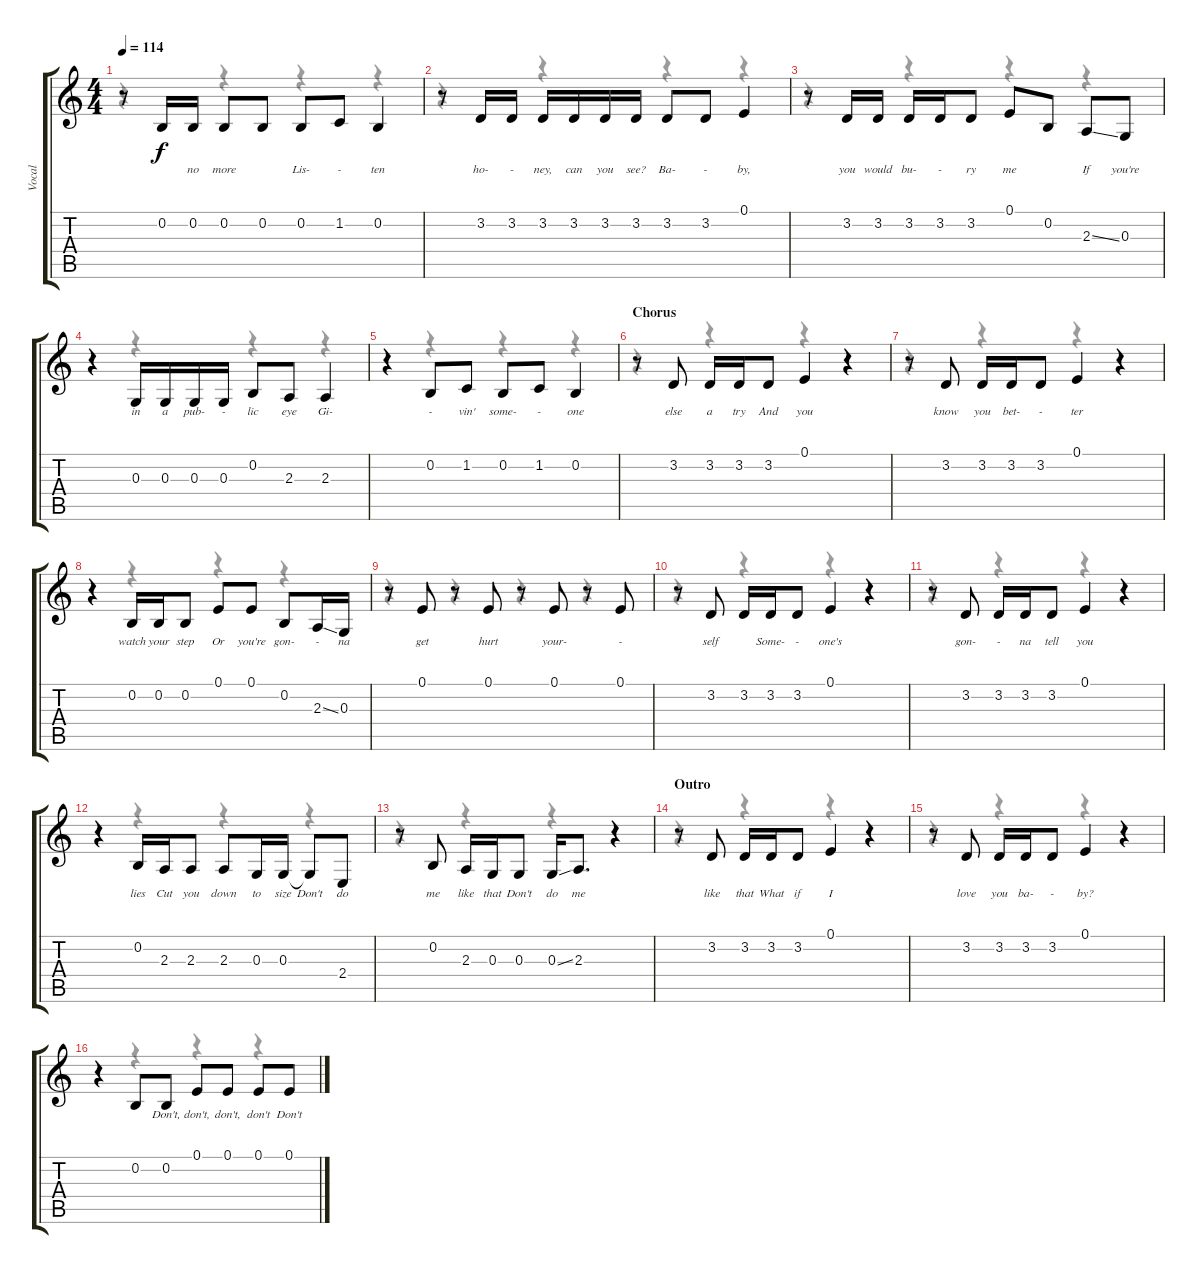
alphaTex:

\track ("Vocal" "Vocal") {instrument mutedtrumpet}
\staff {score tabs}
\tuning (E4 B3 G3 D3 A2 E2) {hide}
\voice
\ts (4 4)
\tempo 114
\clef g2
\ks c
r.8{dy f} 0.2.16{lyrics (0 "") lyrics (1 "") lyrics (2 "") lyrics (3 "") lyrics (4 "")} 0.2.16{lyrics (0 "no") lyrics (1 "") lyrics (2 "") lyrics (3 "") lyrics (4 "")} 0.2.8{lyrics (0 "more") lyrics (1 "") lyrics (2 "") lyrics (3 "") lyrics (4 "")} 0.2.8{lyrics (0 "") lyrics (1 "") lyrics (2 "") lyrics (3 "") lyrics (4 "")} 0.2.8{lyrics (0 "Lis-") lyrics (1 "") lyrics (2 "") lyrics (3 "") lyrics (4 "")} 1.2.8{lyrics (0 "-") lyrics (1 "") lyrics (2 "") lyrics (3 "") lyrics (4 "")} 0.2.4{lyrics (0 "ten") lyrics (1 "") lyrics (2 "") lyrics (3 "") lyrics (4 "")} |
r.8 3.2.16{lyrics (0 "ho-") lyrics (1 "") lyrics (2 "") lyrics (3 "") lyrics (4 "")} 3.2.16{lyrics (0 "-") lyrics (1 "") lyrics (2 "") lyrics (3 "") lyrics (4 "")} 3.2.16{lyrics (0 "ney,") lyrics (1 "") lyrics (2 "") lyrics (3 "") lyrics (4 "")} 3.2.16{lyrics (0 "can") lyrics (1 "") lyrics (2 "") lyrics (3 "") lyrics (4 "")} 3.2.16{lyrics (0 "you") lyrics (1 "") lyrics (2 "") lyrics (3 "") lyrics (4 "")} 3.2.16{lyrics (0 "see?") lyrics (1 "") lyrics (2 "") lyrics (3 "") lyrics (4 "")} 3.2.8{lyrics (0 "Ba-") lyrics (1 "") lyrics (2 "") lyrics (3 "") lyrics (4 "")} 3.2.8{lyrics (0 "-") lyrics (1 "") lyrics (2 "") lyrics (3 "") lyrics (4 "")} 0.1.4{lyrics (0 "by,") lyrics (1 "") lyrics (2 "") lyrics (3 "") lyrics (4 "")} |
r.8 3.2.16{lyrics (0 "you") lyrics (1 "") lyrics (2 "") lyrics (3 "") lyrics (4 "")} 3.2.16{lyrics (0 "would") lyrics (1 "") lyrics (2 "") lyrics (3 "") lyrics (4 "")} 3.2.16{lyrics (0 "bu-") lyrics (1 "") lyrics (2 "") lyrics (3 "") lyrics (4 "")} 3.2.16{lyrics (0 "-") lyrics (1 "") lyrics (2 "") lyrics (3 "") lyrics (4 "")} 3.2.8{lyrics (0 "ry") lyrics (1 "") lyrics (2 "") lyrics (3 "") lyrics (4 "")} 0.1.8{lyrics (0 "me") lyrics (1 "") lyrics (2 "") lyrics (3 "") lyrics (4 "")} 0.2.8{lyrics (0 "") lyrics (1 "") lyrics (2 "") lyrics (3 "") lyrics (4 "")} 2.3{ss}.8{lyrics (0 "If") lyrics (1 "") lyrics (2 "") lyrics (3 "") lyrics (4 "")} 0.3.8{lyrics (0 "you're") lyrics (1 "") lyrics (2 "") lyrics (3 "") lyrics (4 "")} |
r.4 0.3.16{lyrics (0 "in") lyrics (1 "") lyrics (2 "") lyrics (3 "") lyrics (4 "")} 0.3.16{lyrics (0 "a") lyrics (1 "") lyrics (2 "") lyrics (3 "") lyrics (4 "")} 0.3.16{lyrics (0 "pub-") lyrics (1 "") lyrics (2 "") lyrics (3 "") lyrics (4 "")} 0.3.16{lyrics (0 "-") lyrics (1 "") lyrics (2 "") lyrics (3 "") lyrics (4 "")} 0.2.8{lyrics (0 "lic") lyrics (1 "") lyrics (2 "") lyrics (3 "") lyrics (4 "")} 2.3.8{lyrics (0 "eye") lyrics (1 "") lyrics (2 "") lyrics (3 "") lyrics (4 "")} 2.3.4{lyrics (0 "Gi-") lyrics (1 "") lyrics (2 "") lyrics (3 "") lyrics (4 "")} |
r.4 0.2.8{lyrics (0 "-") lyrics (1 "") lyrics (2 "") lyrics (3 "") lyrics (4 "")} 1.2.8{lyrics (0 "vin'") lyrics (1 "") lyrics (2 "") lyrics (3 "") lyrics (4 "")} 0.2.8{lyrics (0 "some-") lyrics (1 "") lyrics (2 "") lyrics (3 "") lyrics (4 "")} 1.2.8{lyrics (0 "-") lyrics (1 "") lyrics (2 "") lyrics (3 "") lyrics (4 "")} 0.2.4{lyrics (0 "one") lyrics (1 "") lyrics (2 "") lyrics (3 "") lyrics (4 "")} |
\section ("" "Chorus")
r.8 3.2.8{lyrics (0 "else") lyrics (1 "") lyrics (2 "") lyrics (3 "") lyrics (4 "")} 3.2.16{lyrics (0 "a") lyrics (1 "") lyrics (2 "") lyrics (3 "") lyrics (4 "")} 3.2.16{lyrics (0 "try") lyrics (1 "") lyrics (2 "") lyrics (3 "") lyrics (4 "")} 3.2.8{lyrics (0 "And") lyrics (1 "") lyrics (2 "") lyrics (3 "") lyrics (4 "")} 0.1.4{lyrics (0 "you") lyrics (1 "") lyrics (2 "") lyrics (3 "") lyrics (4 "")} r.4 |
r.8 3.2.8{lyrics (0 "know") lyrics (1 "") lyrics (2 "") lyrics (3 "") lyrics (4 "")} 3.2.16{lyrics (0 "you") lyrics (1 "") lyrics (2 "") lyrics (3 "") lyrics (4 "")} 3.2.16{lyrics (0 "bet-") lyrics (1 "") lyrics (2 "") lyrics (3 "") lyrics (4 "")} 3.2.8{lyrics (0 "-") lyrics (1 "") lyrics (2 "") lyrics (3 "") lyrics (4 "")} 0.1.4{lyrics (0 "ter") lyrics (1 "") lyrics (2 "") lyrics (3 "") lyrics (4 "")} r.4 |
r.4 0.2.16{lyrics (0 "watch") lyrics (1 "") lyrics (2 "") lyrics (3 "") lyrics (4 "")} 0.2.16{lyrics (0 "your") lyrics (1 "") lyrics (2 "") lyrics (3 "") lyrics (4 "")} 0.2.8{lyrics (0 "step") lyrics (1 "") lyrics (2 "") lyrics (3 "") lyrics (4 "")} 0.1.8{lyrics (0 "Or") lyrics (1 "") lyrics (2 "") lyrics (3 "") lyrics (4 "")} 0.1.8{lyrics (0 "you're") lyrics (1 "") lyrics (2 "") lyrics (3 "") lyrics (4 "")} 0.2.8{lyrics (0 "gon-") lyrics (1 "") lyrics (2 "") lyrics (3 "") lyrics (4 "")} 2.3{ss}.16{lyrics (0 "-") lyrics (1 "") lyrics (2 "") lyrics (3 "") lyrics (4 "")} 0.3.16{lyrics (0 "na") lyrics (1 "") lyrics (2 "") lyrics (3 "") lyrics (4 "")} |
r.8 0.1.8{lyrics (0 "get") lyrics (1 "") lyrics (2 "") lyrics (3 "") lyrics (4 "")} r.8 0.1.8{lyrics (0 "hurt") lyrics (1 "") lyrics (2 "") lyrics (3 "") lyrics (4 "")} r.8 0.1.8{lyrics (0 "your-") lyrics (1 "") lyrics (2 "") lyrics (3 "") lyrics (4 "")} r.8 0.1.8{lyrics (0 "-") lyrics (1 "") lyrics (2 "") lyrics (3 "") lyrics (4 "")} |
r.8 3.2.8{lyrics (0 "self") lyrics (1 "") lyrics (2 "") lyrics (3 "") lyrics (4 "")} 3.2.16{lyrics (0 "") lyrics (1 "") lyrics (2 "") lyrics (3 "") lyrics (4 "")} 3.2.16{lyrics (0 "Some-") lyrics (1 "") lyrics (2 "") lyrics (3 "") lyrics (4 "")} 3.2.8{lyrics (0 "-") lyrics (1 "") lyrics (2 "") lyrics (3 "") lyrics (4 "")} 0.1.4{lyrics (0 "one's") lyrics (1 "") lyrics (2 "") lyrics (3 "") lyrics (4 "")} r.4 |
r.8 3.2.8{lyrics (0 "gon-") lyrics (1 "") lyrics (2 "") lyrics (3 "") lyrics (4 "")} 3.2.16{lyrics (0 "-") lyrics (1 "") lyrics (2 "") lyrics (3 "") lyrics (4 "")} 3.2.16{lyrics (0 "na") lyrics (1 "") lyrics (2 "") lyrics (3 "") lyrics (4 "")} 3.2.8{lyrics (0 "tell") lyrics (1 "") lyrics (2 "") lyrics (3 "") lyrics (4 "")} 0.1.4{lyrics (0 "you") lyrics (1 "") lyrics (2 "") lyrics (3 "") lyrics (4 "")} r.4 |
r.4 0.2.16{lyrics (0 "lies") lyrics (1 "") lyrics (2 "") lyrics (3 "") lyrics (4 "")} 2.3.16{lyrics (0 "Cut") lyrics (1 "") lyrics (2 "") lyrics (3 "") lyrics (4 "")} 2.3.8{lyrics (0 "you") lyrics (1 "") lyrics (2 "") lyrics (3 "") lyrics (4 "")} 2.3.8{lyrics (0 "down") lyrics (1 "") lyrics (2 "") lyrics (3 "") lyrics (4 "")} 0.3.16{lyrics (0 "to") lyrics (1 "") lyrics (2 "") lyrics (3 "") lyrics (4 "")} 0.3.16{lyrics (0 "size") lyrics (1 "") lyrics (2 "") lyrics (3 "") lyrics (4 "")} 0.3{t}.8{lyrics (0 "Don't") lyrics (1 "") lyrics (2 "") lyrics (3 "") lyrics (4 "")} 2.4.8{lyrics (0 "do") lyrics (1 "") lyrics (2 "") lyrics (3 "") lyrics (4 "")} |
r.8 0.2.8{lyrics (0 "me") lyrics (1 "") lyrics (2 "") lyrics (3 "") lyrics (4 "")} 2.3.16{lyrics (0 "like") lyrics (1 "") lyrics (2 "") lyrics (3 "") lyrics (4 "")} 0.3.16{lyrics (0 "that") lyrics (1 "") lyrics (2 "") lyrics (3 "") lyrics (4 "")} 0.3.8{lyrics (0 "Don't") lyrics (1 "") lyrics (2 "") lyrics (3 "") lyrics (4 "")} 0.3{ss}.16{lyrics (0 "do") lyrics (1 "") lyrics (2 "") lyrics (3 "") lyrics (4 "")} 2.3.8{d lyrics (0 "me") lyrics (1 "") lyrics (2 "") lyrics (3 "") lyrics (4 "")} r.4 |
\section ("" "Outro")
r.8 3.2.8{lyrics (0 "like") lyrics (1 "") lyrics (2 "") lyrics (3 "") lyrics (4 "")} 3.2.16{lyrics (0 "that") lyrics (1 "") lyrics (2 "") lyrics (3 "") lyrics (4 "")} 3.2.16{lyrics (0 "What") lyrics (1 "") lyrics (2 "") lyrics (3 "") lyrics (4 "")} 3.2.8{lyrics (0 "if") lyrics (1 "") lyrics (2 "") lyrics (3 "") lyrics (4 "")} 0.1.4{lyrics (0 "I") lyrics (1 "") lyrics (2 "") lyrics (3 "") lyrics (4 "")} r.4 |
r.8 3.2.8{lyrics (0 "love") lyrics (1 "") lyrics (2 "") lyrics (3 "") lyrics (4 "")} 3.2.16{lyrics (0 "you") lyrics (1 "") lyrics (2 "") lyrics (3 "") lyrics (4 "")} 3.2.16{lyrics (0 "ba-") lyrics (1 "") lyrics (2 "") lyrics (3 "") lyrics (4 "")} 3.2.8{lyrics (0 "-") lyrics (1 "") lyrics (2 "") lyrics (3 "") lyrics (4 "")} 0.1.4{lyrics (0 "by?") lyrics (1 "") lyrics (2 "") lyrics (3 "") lyrics (4 "")} r.4 |
r.4 0.2.8{lyrics (0 "") lyrics (1 "") lyrics (2 "") lyrics (3 "") lyrics (4 "")} 0.2.8{lyrics (0 "Don't,") lyrics (1 "") lyrics (2 "") lyrics (3 "") lyrics (4 "")} 0.1.8{lyrics (0 "don't,") lyrics (1 "") lyrics (2 "") lyrics (3 "") lyrics (4 "")} 0.1.8{lyrics (0 "don't,") lyrics (1 "") lyrics (2 "") lyrics (3 "") lyrics (4 "")} 0.1.8{lyrics (0 "don't") lyrics (1 "") lyrics (2 "") lyrics (3 "") lyrics (4 "")} 0.1.8{lyrics (0 "Don't") lyrics (1 "") lyrics (2 "") lyrics (3 "") lyrics (4 "")}
\voice
\clef g2
\ottava regular
\simile none
\ks c
r.4{dy f} r.4 r.4 r.4 |
r.4 r.4 r.4 r.4 |
r.4 r.4 r.4 r.4 |
r.4 r.4 r.4 r.4 |
r.4 r.4 r.4 r.4 |
r.4 r.4 r.4 r.4 |
r.4 r.4 r.4 r.4 |
r.4 r.4 r.4 r.4 |
r.4 r.4 r.4 r.4 |
r.4 r.4 r.4 r.4 |
r.4 r.4 r.4 r.4 |
r.4 r.4 r.4 r.4 |
r.4 r.4 r.4 r.4 |
r.4 r.4 r.4 r.4 |
r.4 r.4 r.4 r.4 |
r.4 r.4 r.4 r.4
